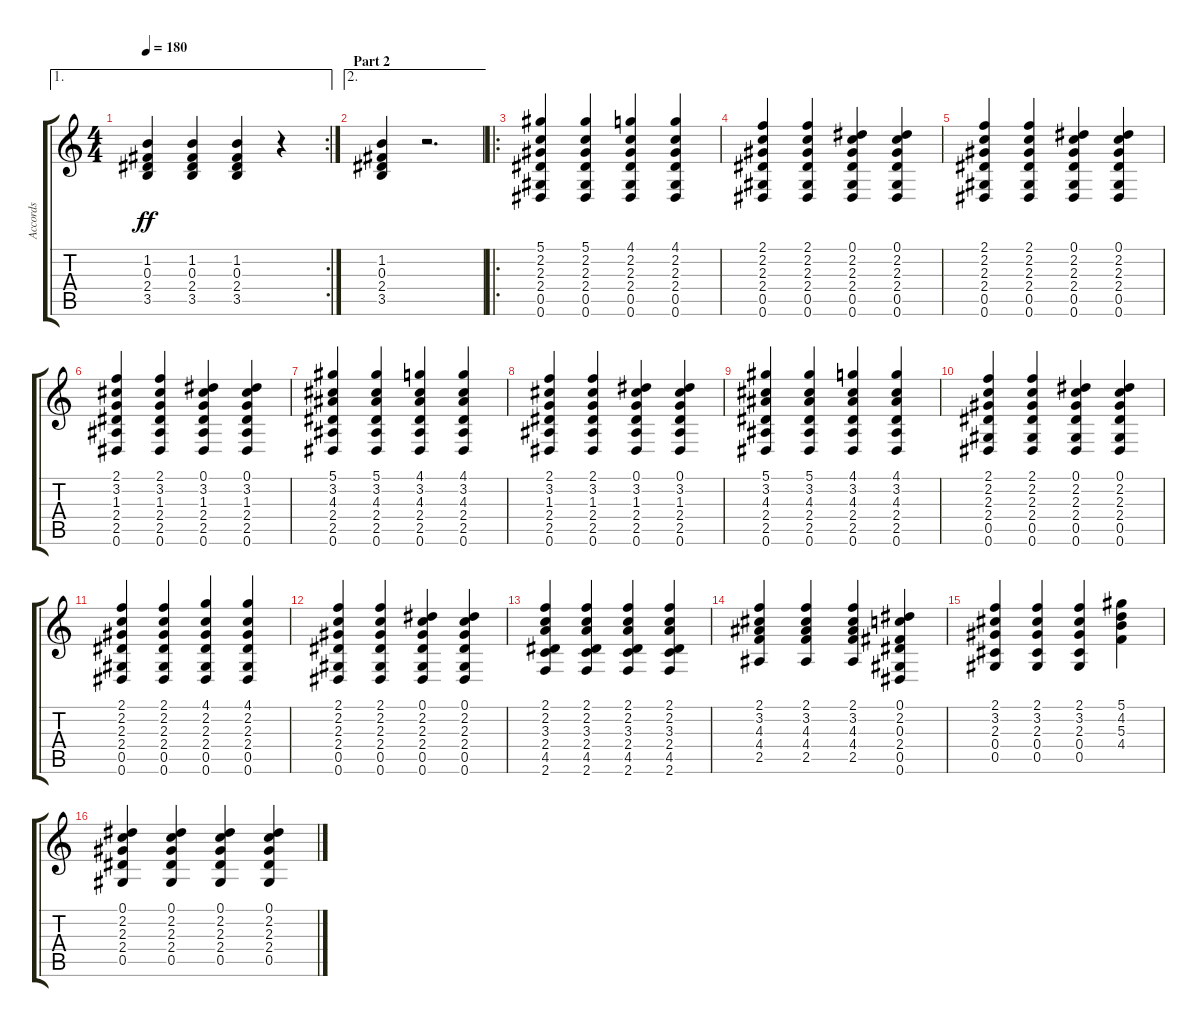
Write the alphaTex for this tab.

\track ("Accords" "Accords") {instrument acousticguitarnylon}
\staff {score tabs}
\tuning (Eb4 Bb3 Gb3 Db3 Ab2 Eb2) {hide}
\ae 1
\rc 2
\ts (4 4)
\tempo 180
\clef g2
\ks c
(1.2 0.3 2.4 3.5).4{dy ff} (1.2 0.3 2.4 3.5).4 (1.2 0.3 2.4 3.5).4 r.4 |
\ae 2
\section ("" "Part 2")
(1.2 0.3 2.4 3.5).4 r.2{d} |
\ro
(5.1 2.2 2.3 2.4 0.5 0.6).4 (5.1 2.2 2.3 2.4 0.5 0.6).4 (4.1 2.2 2.3 2.4 0.5 0.6).4 (4.1 2.2 2.3 2.4 0.5 0.6).4 |
(2.1 2.2 2.3 2.4 0.5 0.6).4 (2.1 2.2 2.3 2.4 0.5 0.6).4 (0.1 2.2 2.3 2.4 0.5 0.6).4 (0.1 2.2 2.3 2.4 0.5 0.6).4 |
(2.1 2.2 2.3 2.4 0.5 0.6).4 (2.1 2.2 2.3 2.4 0.5 0.6).4 (0.1 2.2 2.3 2.4 0.5 0.6).4 (0.1 2.2 2.3 2.4 0.5 0.6).4 |
(2.1 3.2 1.3 2.4 2.5 0.6).4 (2.1 3.2 1.3 2.4 2.5 0.6).4 (0.1 3.2 1.3 2.4 2.5 0.6).4 (0.1 3.2 1.3 2.4 2.5 0.6).4 |
(5.1 3.2 4.3 2.4 2.5 0.6).4 (5.1 3.2 4.3 2.4 2.5 0.6).4 (4.1 3.2 4.3 2.4 2.5 0.6).4 (4.1 3.2 4.3 2.4 2.5 0.6).4 |
(2.1 3.2 1.3 2.4 2.5 0.6).4 (2.1 3.2 1.3 2.4 2.5 0.6).4 (0.1 3.2 1.3 2.4 2.5 0.6).4 (0.1 3.2 1.3 2.4 2.5 0.6).4 |
(5.1 3.2 4.3 2.4 2.5 0.6).4 (5.1 3.2 4.3 2.4 2.5 0.6).4 (4.1 3.2 4.3 2.4 2.5 0.6).4 (4.1 3.2 4.3 2.4 2.5 0.6).4 |
(2.1 2.2 2.3 2.4 0.5 0.6).4 (2.1 2.2 2.3 2.4 0.5 0.6).4 (0.1 2.2 2.3 2.4 0.5 0.6).4 (0.1 2.2 2.3 2.4 0.5 0.6).4 |
(2.1 2.2 2.3 2.4 0.5 0.6).4 (2.1 2.2 2.3 2.4 0.5 0.6).4 (4.1 2.2 2.3 2.4 0.5 0.6).4 (4.1 2.2 2.3 2.4 0.5 0.6).4 |
(2.1 2.2 2.3 2.4 0.5 0.6).4 (2.1 2.2 2.3 2.4 0.5 0.6).4 (0.1 2.2 2.3 2.4 0.5 0.6).4 (0.1 2.2 2.3 2.4 0.5 0.6).4 |
(2.1 2.2 3.3 2.4 4.5 2.6).4 (2.1 2.2 3.3 2.4 4.5 2.6).4 (2.1 2.2 3.3 2.4 4.5 2.6).4 (2.1 2.2 3.3 2.4 4.5 2.6).4 |
(2.1 3.2 4.3 4.4 2.5).4 (2.1 3.2 4.3 4.4 2.5).4 (2.1 3.2 4.3 4.4 2.5).4 (0.1 2.2 0.3 2.4 0.5 0.6).4 |
(2.1 3.2 2.3 0.4 0.5).4 (2.1 3.2 2.3 0.4 0.5).4 (2.1 3.2 2.3 0.4 0.5).4 (5.1 4.2 5.3 4.4).4 |
(0.1 2.2 2.3 2.4 0.5).4 (0.1 2.2 2.3 2.4 0.5).4 (0.1 2.2 2.3 2.4 0.5).4 (0.1 2.2 2.3 2.4 0.5).4
